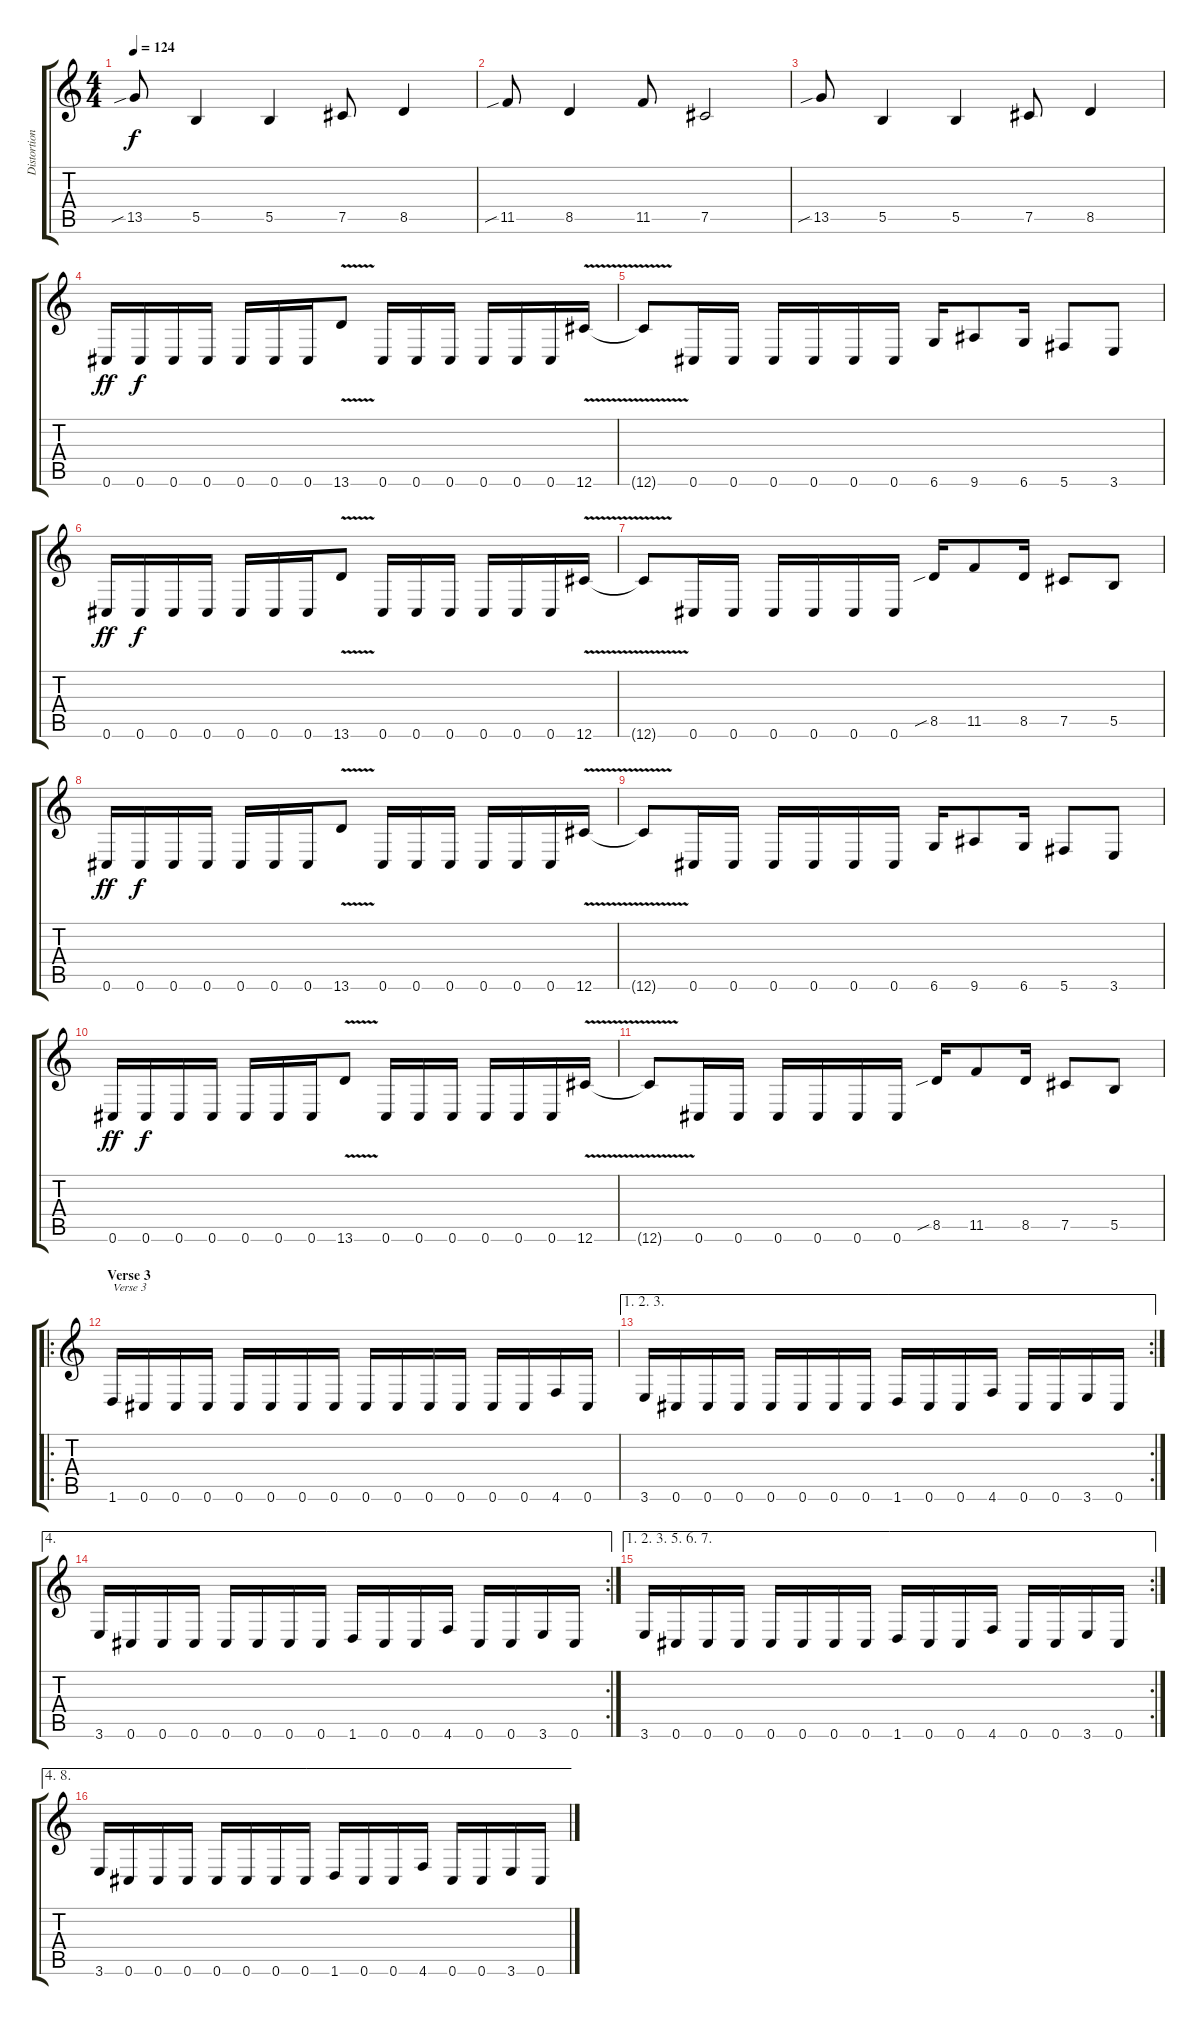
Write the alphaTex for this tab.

\track ("Distortion guitar 1" "Distortion") {instrument distortionguitar}
\staff {score tabs}
\tuning (Db4 Ab3 E3 B2 Gb2 Db2) {hide}
\ts (4 4)
\tempo 124
\clef g2
\ks c
13.5{sib}.8{dy f} 5.5.4 5.5.4 7.5.8 8.5.4 |
11.5{sib}.8 8.5.4 11.5.8 7.5.2 |
13.5{sib}.8 5.5.4 5.5.4 7.5.8 8.5.4 |
0.6.16{dy ff} 0.6.16{dy f} 0.6.16 0.6.16 0.6.16 0.6.16 0.6.16 13.6{v}.8 0.6.16 0.6.16 0.6.16 0.6.16 0.6.16 0.6.16 12.6{v}.16 |
12.6{t}.8 0.6.16 0.6.16 0.6.16 0.6.16 0.6.16 0.6.16 6.6.16 9.6.8 6.6.16 5.6.8 3.6.8 |
0.6.16{dy ff} 0.6.16{dy f} 0.6.16 0.6.16 0.6.16 0.6.16 0.6.16 13.6{v}.8 0.6.16 0.6.16 0.6.16 0.6.16 0.6.16 0.6.16 12.6{v}.16 |
12.6{t}.8 0.6.16 0.6.16 0.6.16 0.6.16 0.6.16 0.6.16 8.5{sib}.16 11.5.8 8.5.16 7.5.8 5.5.8 |
0.6.16{dy ff} 0.6.16{dy f} 0.6.16 0.6.16 0.6.16 0.6.16 0.6.16 13.6{v}.8 0.6.16 0.6.16 0.6.16 0.6.16 0.6.16 0.6.16 12.6{v}.16 |
12.6{t}.8 0.6.16 0.6.16 0.6.16 0.6.16 0.6.16 0.6.16 6.6.16 9.6.8 6.6.16 5.6.8 3.6.8 |
0.6.16{dy ff} 0.6.16{dy f} 0.6.16 0.6.16 0.6.16 0.6.16 0.6.16 13.6{v}.8 0.6.16 0.6.16 0.6.16 0.6.16 0.6.16 0.6.16 12.6{v}.16 |
12.6{t}.8 0.6.16 0.6.16 0.6.16 0.6.16 0.6.16 0.6.16 8.5{sib}.16 11.5.8 8.5.16 7.5.8 5.5.8 |
\ro
\section ("" "Verse 3")
1.6.16{txt "Verse 3"} 0.6.16 0.6.16 0.6.16 0.6.16 0.6.16 0.6.16 0.6.16 0.6.16 0.6.16 0.6.16 0.6.16 0.6.16 0.6.16 4.6.16 0.6.16 |
\ae (1 2 3)
\rc 2
3.6.16 0.6.16 0.6.16 0.6.16 0.6.16 0.6.16 0.6.16 0.6.16 1.6.16 0.6.16 0.6.16 4.6.16 0.6.16 0.6.16 3.6.16 0.6.16 |
\ae 4
\rc 2
3.6.16 0.6.16 0.6.16 0.6.16 0.6.16 0.6.16 0.6.16 0.6.16 1.6.16 0.6.16 0.6.16 4.6.16 0.6.16 0.6.16 3.6.16 0.6.16 |
\ae (1 2 3 5 6 7)
\rc 2
3.6.16 0.6.16 0.6.16 0.6.16 0.6.16 0.6.16 0.6.16 0.6.16 1.6.16 0.6.16 0.6.16 4.6.16 0.6.16 0.6.16 3.6.16 0.6.16 |
\ae (4 8)
3.6.16 0.6.16 0.6.16 0.6.16 0.6.16 0.6.16 0.6.16 0.6.16 1.6.16 0.6.16 0.6.16 4.6.16 0.6.16 0.6.16 3.6.16 0.6.16
